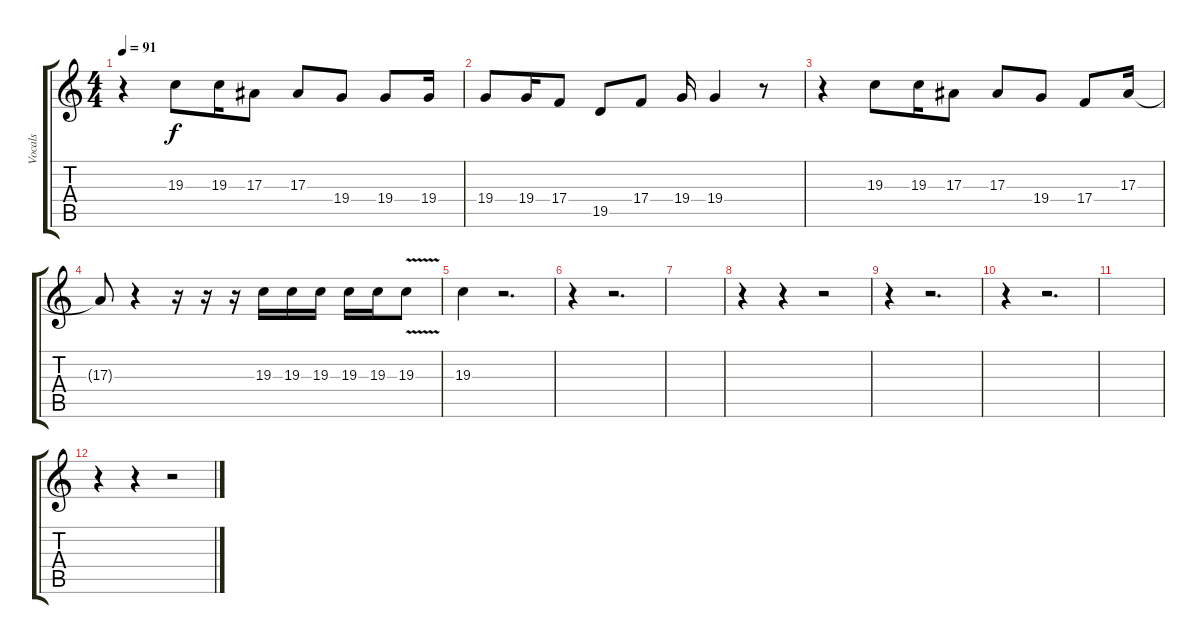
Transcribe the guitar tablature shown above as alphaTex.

\track ("Vocals" "Vocals") {instrument lead1square}
\staff {score tabs}
\tuning (D4 A3 F3 C3 G2 C2) {hide}
\ts (4 4)
\tempo 91
\clef g2
\ks c
r.4{dy f} 19.3.8 19.3.16 17.3.8 17.3.8 19.4.8 19.4.8 19.4.16 |
19.4.8 19.4.16 17.4.8 19.5.8 17.4.8 19.4.16 19.4.4 r.8 |
r.4 19.3.8 19.3.16 17.3.8 17.3.8 19.4.8 17.4.8 17.3.16 |
17.3{t}.8 r.4 r.16 r.16 r.16 19.3.16 19.3.16 19.3.16 19.3.16 19.3.16 19.3{v}.8 |
19.3.4 r.2{d} |
r.4 r.2{d} |
|
r.4 r.4 r.2 |
r.4 r.2{d} |
r.4 r.2{d} |
|
r.4 r.4 r.2
